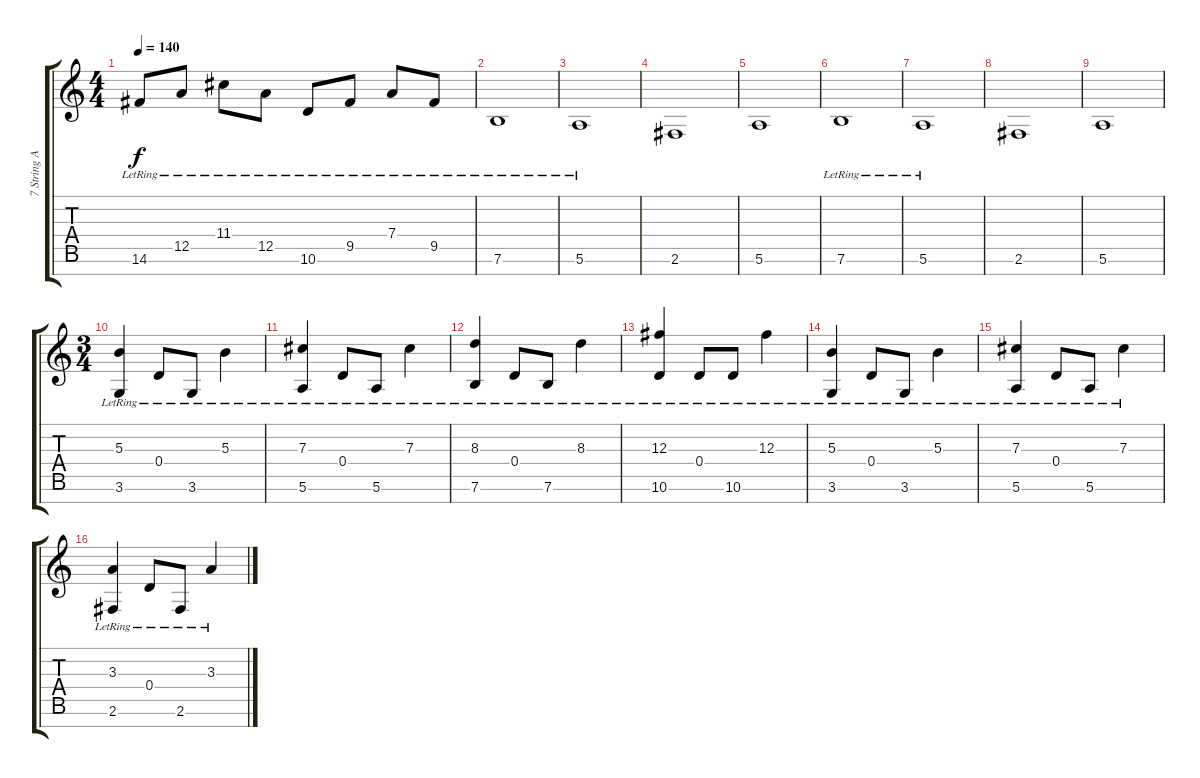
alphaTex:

\track ("7 String Acoustic I" "7 String A") {instrument acousticguitarnylon}
\staff {score tabs}
\tuning (E4 B3 Gb3 D3 A2 E2 B1) {hide}
\ts (4 4)
\tempo 140
\clef g2
\ks c
14.6{lr}.8{dy f} 12.5{lr}.8 11.4{lr}.8 12.5{lr}.8 10.6{lr}.8 9.5{lr}.8 7.4{lr}.8 9.5{lr}.8 |
7.6{lr}.1 |
5.6{lr}.1 |
2.6.1 |
5.6.1 |
7.6{lr}.1 |
5.6{lr}.1 |
2.6.1 |
5.6.1 |
\ts (3 4)
(5.3{lr} 3.6{lr}).4 0.4{lr}.8 3.6{lr}.8 5.3{lr}.4 |
(7.3{lr} 5.6{lr}).4 0.4{lr}.8 5.6{lr}.8 7.3{lr}.4 |
(8.3{lr} 7.6{lr}).4 0.4{lr}.8 7.6{lr}.8 8.3{lr}.4 |
(12.3{lr} 10.6{lr}).4 0.4{lr}.8 10.6{lr}.8 12.3{lr}.4 |
(5.3{lr} 3.6{lr}).4 0.4{lr}.8 3.6{lr}.8 5.3{lr}.4 |
(7.3{lr} 5.6{lr}).4 0.4{lr}.8 5.6{lr}.8 7.3{lr}.4 |
(3.3{lr} 2.6{lr}).4 0.4{lr}.8 2.6{lr}.8 3.3{lr}.4
